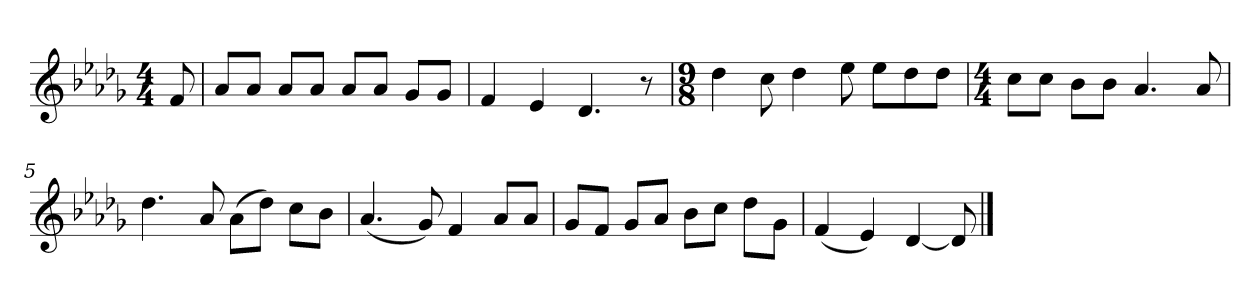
**kern
*part1
*staff1
*k[b-e-a-d-g-]
*M4/4
*MM120
=
8f
=1
8a-L
8a-J
8a-L
8a-J
8a-L
8a-J
8g-L
8g-J
=2
4f
4e-
4.d-
8r
=3
*M9/8
4dd-
8cc
4dd-
8ee-
8ee-L
8dd-
8dd-J
=4
*M4/4
8ccL
8ccJ
8b-L
8b-J
4.a-
8a-
=5
4.dd-
8a-
(8a-L
8dd-J)
8ccL
8b-J
=6
(4.a-
8g-)
4f
8a-L
8a-J
=7
8g-L
8fJ
8g-L
8a-J
8b-L
8ccJ
8dd-L
8g-J
=8
(4f
4e-)
[4d-
8d-]
==
*-
